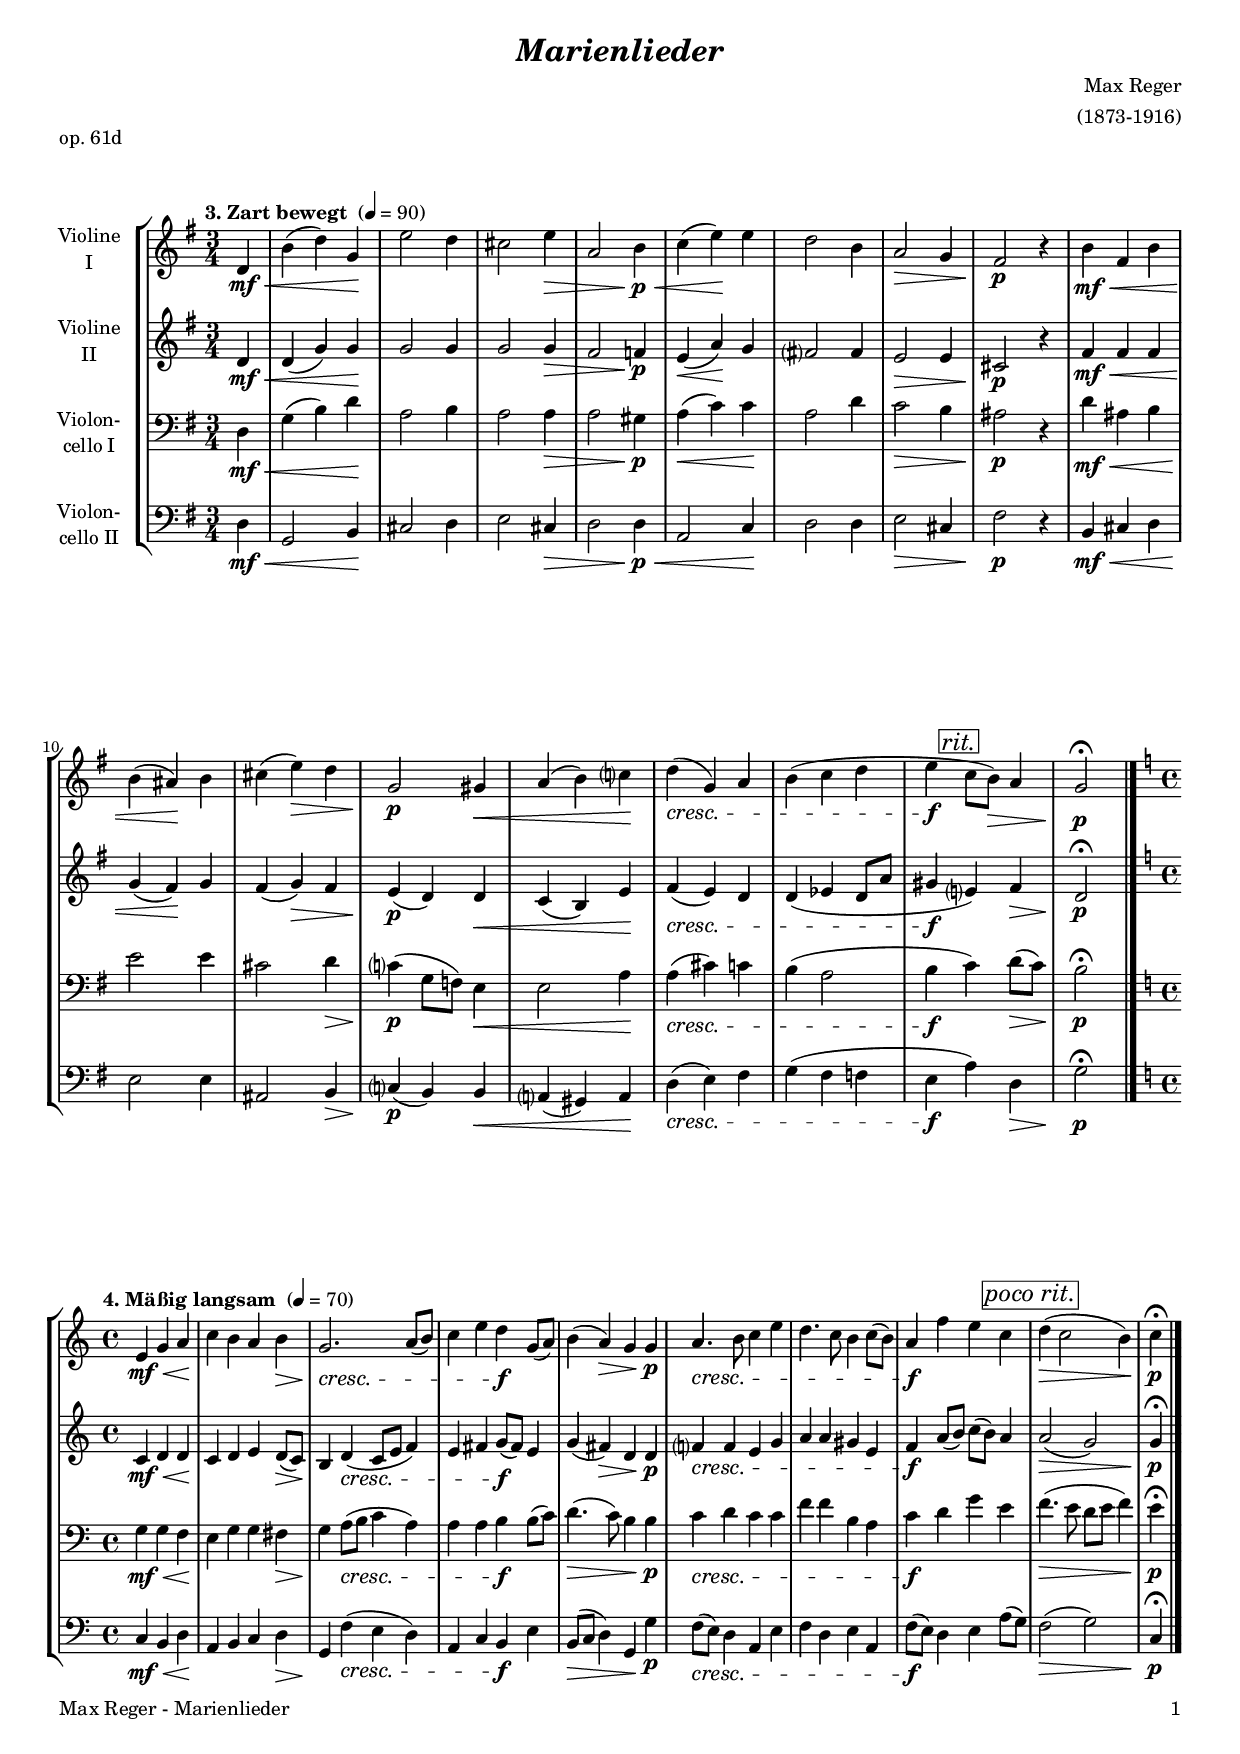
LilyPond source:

\version "2.20.2"
\include "deutsch.ly"

#(set-global-staff-size 17)

\header {
  title     = \markup \bold \italic "Marienlieder"
  composer  = "Max Reger"
  arranger  = "(1873-1916)"
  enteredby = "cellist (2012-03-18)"
  piece     = "op. 61d"
}

voiceconsts = {
% \numericTimeSignature
 \compressEmptyMeasures
}

%minstr = "harpsichord"
mihi = "violin"
%minstr = "accordion"
milo = "cello"

pori = \mark \markup \box \italic "poco rit."
rit  = \mark \markup \box \italic "rit."

va = \relative c' {
  \voiceconsts
  \clef "treble"

  \break \tempo "3. Zart bewegt " 4=90 \time 3/4 \key g \major
  \partial 4 d\mf\<
  h'( d) g,\!
  e'2 d4
  cis2 e4\>
  a,2 h4\!\p\<
  c( e)\! e
  d2 h4
  a2\> g4
  fis2\!\p r4

  h4\mf\< fis h
  h( ais)\! h
  cis( e)\> d
  g,2\!\p gis4\<
  a( h) c?\!
  d(\cresc g,) a
  h( c d
  e\f \rit c8 h)\> a4
  g2\p\fermata \bar "|."

  \break \tempo "4. Mäßig langsam " 4=70 \time 4/4 \key c \major
  \partial 2. e4\mf\< g a\!
  c h a h\>
  g2.\!\cresc a8( h)
  c4 e d\f g,8( a)
  h4( a)\> g g\!\p

  a4.\cresc h8 c4 e
  d4. c8 h4 c8( h)
  a4\f f' e c \pori
  d(\> c2 h4)
  c\!\p\fermata \bar "|."
}

vb = \relative c' {
  \voiceconsts
  \clef "treble"

  \break \tempo "3. Zart bewegt " 4=90 \time 3/4 \key g \major
  \partial 4 d\mf\<
  d( g) g\!
  g2 g4
  g2 g4\>
  fis2 f4\!\p
  e(\< a)\! g
  fis?2 fis4
  e2\> e4
  cis2\!\p r4

  fis\mf\< fis fis
  g( fis)\! g
  fis( g)\> fis
  e(\!\p d) d\<
  c( h) e\!
  fis(\cresc e) d
  d( es d8 a'
  gis4\f \rit e?) fis\>
  d2\!\p\fermata \bar "|."
  
  \break \tempo "4. Mäßig langsam " 4=70 \time 4/4 \key c \major
  \partial 2. c4\mf\< d d\!
  c d e d8(\> c)
  h4\! d(\cresc c8 e f4)
  e fis g8(\f fis) e4
  g( fis)\> d d\p

  f?\cresc f e g
  a a gis e
  f\f a8( h) c[( h)] a4 \pori
  a2(\> g)
  g4\!\p\fermata \bar "|."
}

vc = \relative c {
  \voiceconsts
  \clef "bass"

  \break \tempo "3. Zart bewegt " 4=90 \time 3/4 \key g \major
  \partial 4 d\mf\<
  g( h) d\!
  a2 h4
  a2 a4\>
  a2 gis4\!\p
  a(\< c) c\!
  a2 d4
  c2\> h4
  ais2\!\p r4

  d\mf\< ais h
  e2\! e4
  cis2 d4\>
  c?4(\!\p g8 f) e4\<
  e2 a4\!
  a(\cresc cis) c
  h( a2
  h4\f \rit c) d8(\> c)
  h2\!\p\fermata \bar "|."

  \break \tempo "4. Mäßig langsam " 4=70 \time 4/4 \key c \major
  \partial 2. g4\mf\< g f\!
  e g g fis\>
  g\! a8(\cresc h c4 a)
  a a h\f h8( c)
  d4.(\> c8) h4 h\!\p

  c\cresc d c c
  f f h, a
  c\f d g e \pori
  f4.(\> e8 d[ e] f4)
  e\!\p\fermata \bar "|."
}

vd = \relative c {
  \voiceconsts
  \clef "bass"

  \break \tempo "3. Zart bewegt " 4=90 \time 3/4 \key g \major
  \partial 4 d\mf\<
  g,2 h4\!
  cis2 d4
  e2 cis4\>
  d2 d4\!\p\<
  a2 c4\!
  d2 d4
  e2\> cis4
  fis2\!\p r4

  h,\mf\< cis d
  e2\! e4
  ais,2 h4\>
  c?(\!\p h) h\<
  a?( gis) a\!
  d(\cresc e) fis
  g( fis f
  e\f \rit a) d,\>
  g2\!\p\fermata \bar "|."

  \break \tempo "4. Mäßig langsam " 4=70 \time 4/4 \key c \major
  \partial 2. c,4\mf\< h d\!
  a h c d\>
  g,\! f'(\cresc e d)
  a c h\f e
  h8(\> c d4) g,\! g'\p

  f8(\cresc e) d4 a e'
  f d e a,
  f'8(\f e) d4 e a8( g) \pori
  f2(\> g)
  c,4\!\p\fermata \bar "|."
}


music = \new StaffGroup <<
      \new Staff {
	\set Staff.midiInstrument = \mihi
	\set Staff.instrumentName = \markup \center-column { "Violine" "I" }
	\transpose c c { \va }
      }

      \new Staff {
	\set Staff.midiInstrument = \mihi
	\set Staff.instrumentName = \markup \center-column { "Violine" "II" }
	\transpose c c { \vb }
      }

      \new Staff {
	\set Staff.midiInstrument = \milo
	\set Staff.instrumentName = \markup \center-column { "Violon-" "cello I" }
	\transpose c c { \vc }
      }

      \new Staff {
	\set Staff.midiInstrument = \milo
	\set Staff.instrumentName = \markup \center-column { "Violon-" "cello II" }
	\transpose c c { \vd }
      }
>>

\book {
   \paper {
    print-page-number = ##t
    print-first-page-number = ##t
    ragged-last-bottom = ##f
    oddHeaderMarkup = \markup \null
    evenHeaderMarkup = \markup \null
    oddFooterMarkup = \markup {
      \fill-line {
%        \on-the-fly #print-page-number-check-first
        "Max Reger - Marienlieder" \fromproperty #'page:page-number-string
      }
    }
    evenFooterMarkup = \oddFooterMarkup
  } \score {
    \music
    \layout {}
  }

  \score {
    \unfoldRepeats \music

    \midi {
      \context {
        \Score
      }
    }
  }
}